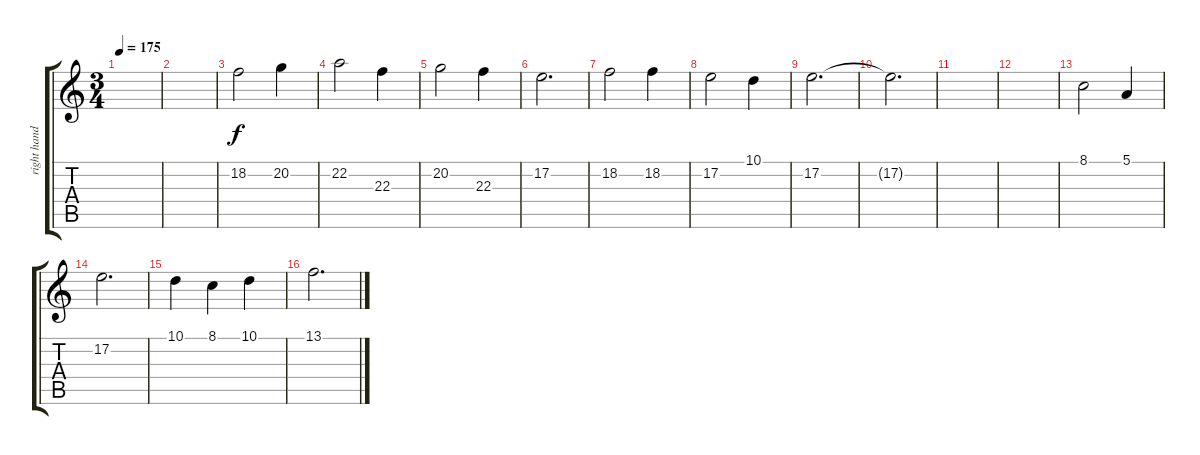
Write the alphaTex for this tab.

\track ("right hand" "right hand") {instrument acousticgrandpiano}
\staff {score tabs}
\tuning (E4 B3 G3 D3 A2 E2) {hide}
\ts (3 4)
\tempo 175
\clef g2
\ks c
|
|
18.2.2 20.2.4 |
22.2.2 22.3.4 |
20.2.2 22.3.4 |
17.2.2{d} |
18.2.2 18.2.4 |
17.2.2 10.1.4 |
17.2.2{d} |
17.2{t}.2{d} |
|
|
8.1.2 5.1.4 |
17.2.2{d} |
10.1.4 8.1.4 10.1.4 |
13.1.2{d}
